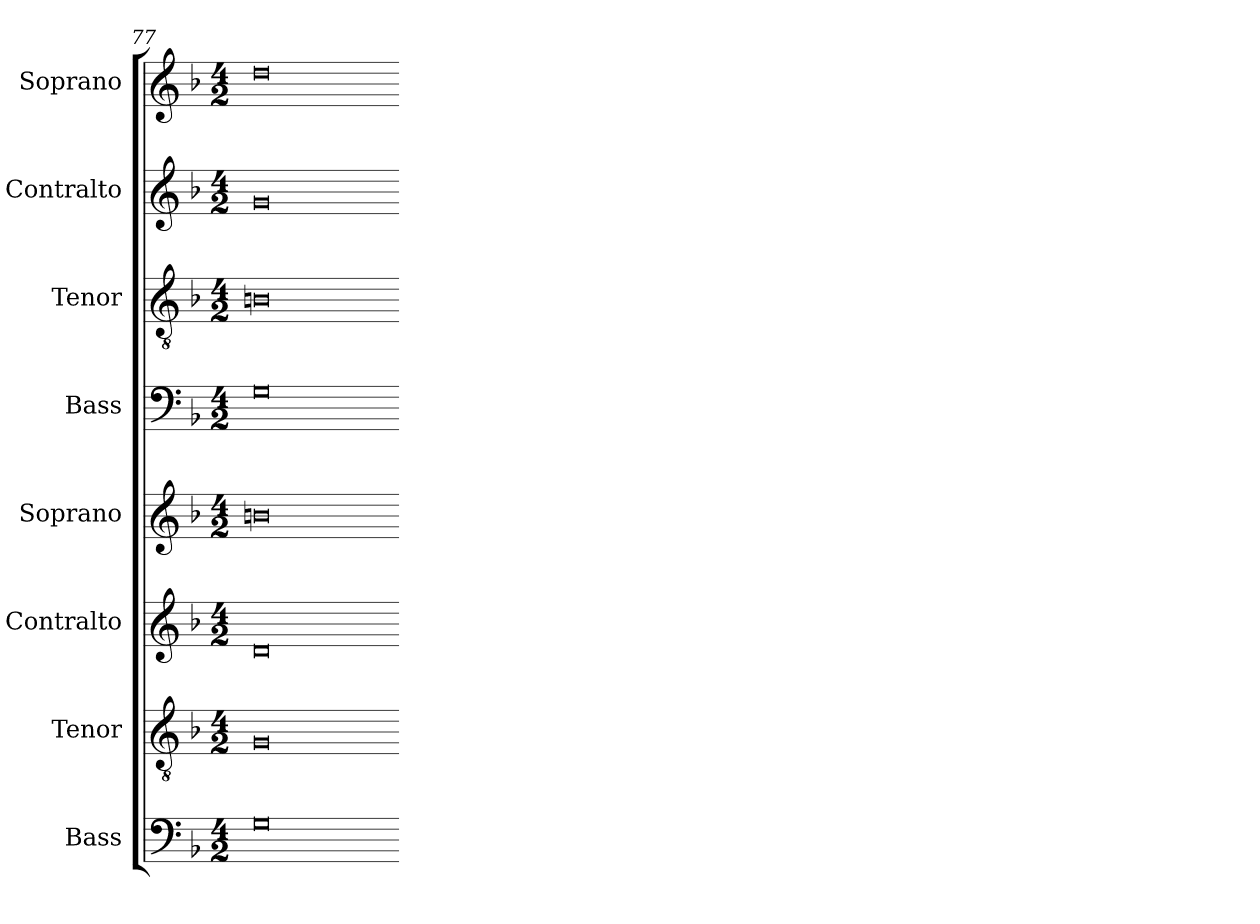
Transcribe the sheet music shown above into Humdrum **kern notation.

**kern	**kern	**kern	**kern	**kern	**kern	**kern	**kern
*part8	*part7	*part6	*part5	*part4	*part3	*part2	*part1
*staff8	*staff7	*staff6	*staff5	*staff4	*staff3	*staff2	*staff1
*I"Bass	*I"Tenor	*I"Contralto	*I"Soprano	*I"Bass	*I"Tenor	*I"Contralto	*I"Soprano
*I'B	*I'T	*I'A	*I'S	*I'B	*I'T	*I'A	*I'S
*clefF4	*clefGv2	*clefG2	*clefG2	*clefF4	*clefGv2	*clefG2	*clefG2
*k[b-]	*k[b-]	*k[b-]	*k[b-]	*k[b-]	*k[b-]	*k[b-]	*k[b-]
*G:dor	*G:dor	*G:dor	*G:dor	*G:dor	*G:dor	*G:dor	*G:dor
*M4/2	*M4/2	*M4/2	*M4/2	*M4/2	*M4/2	*M4/2	*M4/2
=77	=77	=77	=77	=77	=77	=77	=77
0G	0G	0d	0bn	0G	0Bn	0g	0dd
=-	=-	=-	=-	=-	=-	=-	=-
*-	*-	*-	*-	*-	*-	*-	*-
